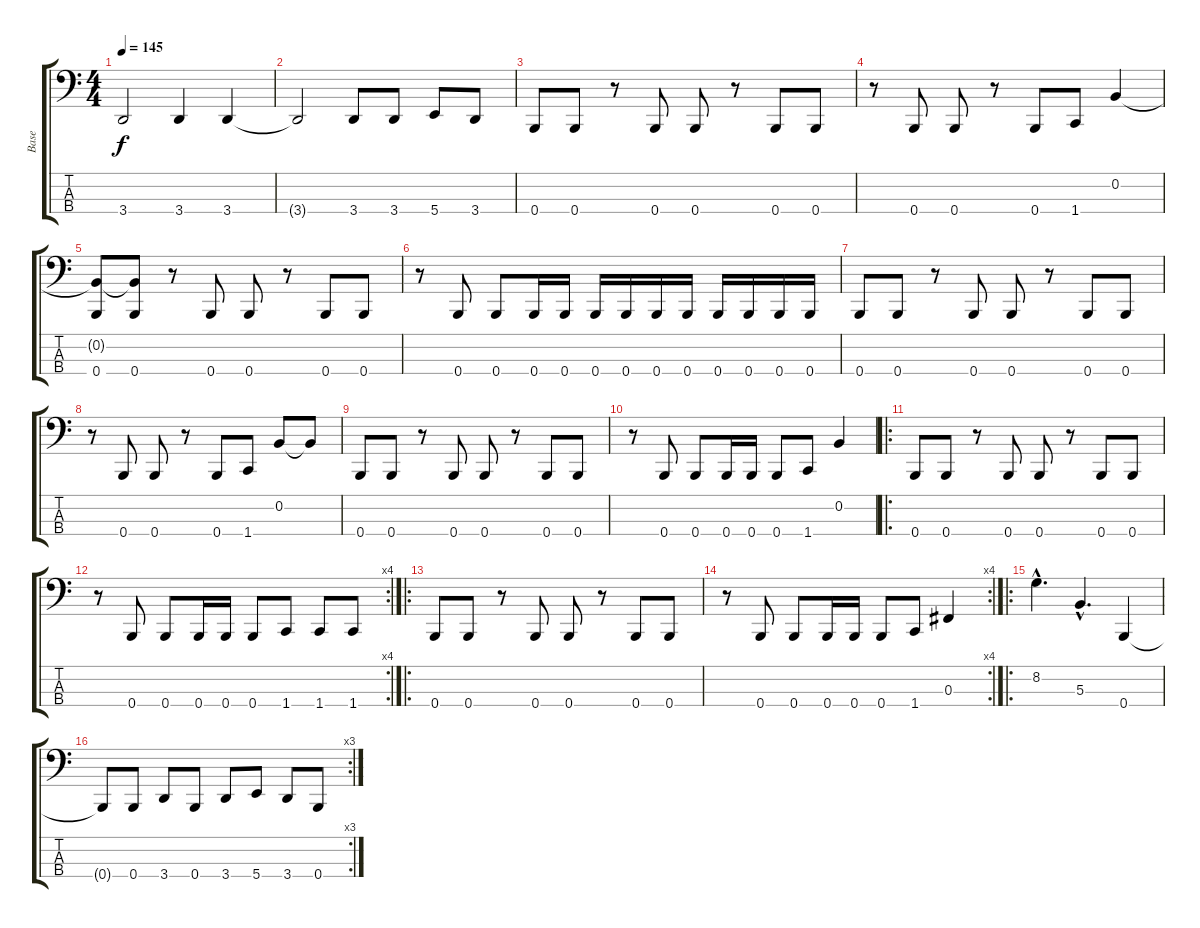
\track ("Base" "Base") {instrument electricbassfinger}
\staff {score tabs}
\tuning (E2 B1 Gb1 B0) {hide}
\ts (4 4)
\tempo 145
\clef f4
\ks c
3.4.2{dy f} 3.4.4 3.4.4 |
3.4{t}.2 3.4.8 3.4.8 5.4.8 3.4.8 |
0.4.8 0.4.8 r.8 0.4.8 0.4.8 r.8 0.4.8 0.4.8 |
r.8 0.4.8 0.4.8 r.8 0.4.8 1.4.8 0.2.4 |
(0.2{t} 0.4).8 (0.2{t} 0.4).8 r.8 0.4.8 0.4.8 r.8 0.4.8 0.4.8 |
r.8 0.4.8 0.4.8 0.4.16 0.4.16 0.4.16 0.4.16 0.4.16 0.4.16 0.4.16 0.4.16 0.4.16 0.4.16 |
0.4.8 0.4.8 r.8 0.4.8 0.4.8 r.8 0.4.8 0.4.8 |
r.8 0.4.8 0.4.8 r.8 0.4.8 1.4.8 0.2.8 0.2{t}.8 |
0.4.8 0.4.8 r.8 0.4.8 0.4.8 r.8 0.4.8 0.4.8 |
r.8 0.4.8 0.4.8 0.4.16 0.4.16 0.4.8 1.4.8 0.2.4 |
\ro
0.4.8 0.4.8 r.8 0.4.8 0.4.8 r.8 0.4.8 0.4.8 |
\rc 4
r.8 0.4.8 0.4.8 0.4.16 0.4.16 0.4.8 1.4.8 1.4.8 1.4.8 |
\ro
0.4.8 0.4.8 r.8 0.4.8 0.4.8 r.8 0.4.8 0.4.8 |
\rc 4
r.8 0.4.8 0.4.8 0.4.16 0.4.16 0.4.8 1.4.8 0.3.4 |
\ro
8.2{hac}.4{d} 5.3{hac}.4{d} 0.4.4 |
\rc 3
0.4{t}.8 0.4.8 3.4.8 0.4.8 3.4.8 5.4.8 3.4.8 0.4.8
